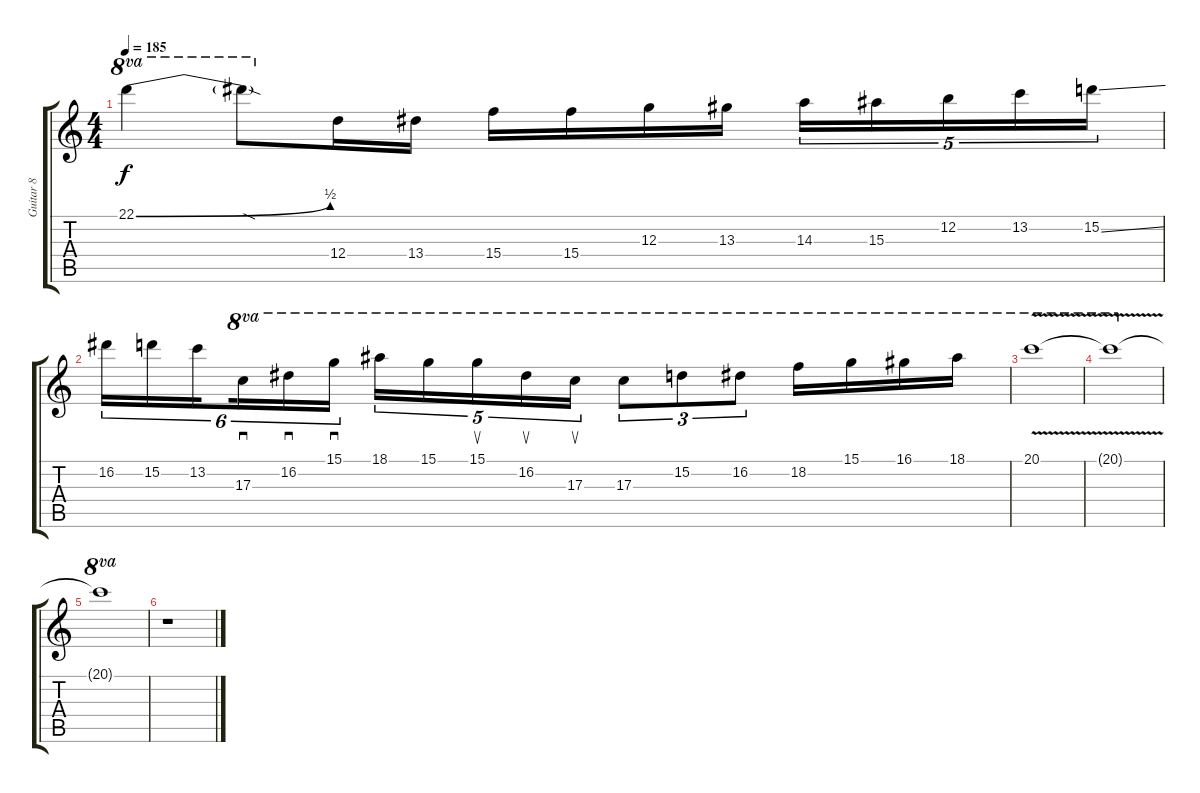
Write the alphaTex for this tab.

\track ("Guitar 8" "Guitar 8") {instrument distortionguitar}
\staff {score tabs}
\tuning (E4 B3 G3 D3 A2 E2) {hide}
\ts (4 4)
\tempo 185
\clef g2
\ks c
22.1{be (bend 0 0 60 2)}.4{ot 8va dy f} 22.1{sod t}.8{ot 8va} 12.4.16 13.4.16 15.4.16 15.4.16 12.3.16 13.3.16 14.3.16{tu (5 4)} 15.3.16{tu (5 4)} 12.2.16{tu (5 4)} 13.2.16{tu (5 4)} 15.2{ss}.16{tu (5 4)} |
16.2.16{tu (6 4)} 15.2.16{tu (6 4)} 13.2.16{tu (6 4) beam splitsecondary} 17.3.16{sd tu (6 4) ot 8va} 16.2.16{sd tu (6 4) ot 8va} 15.1.16{sd tu (6 4) ot 8va} 18.1.16{tu (5 4) ot 8va} 15.1.16{tu (5 4) ot 8va} 15.1.16{su tu (5 4) ot 8va} 16.2.16{su tu (5 4) ot 8va} 17.3.16{su tu (5 4) ot 8va} 17.3.8{tu (3 2) ot 8va} 15.2.8{tu (3 2) ot 8va} 16.2.8{tu (3 2) ot 8va} 18.2.16{ot 8va} 15.1.16{ot 8va} 16.1.16{ot 8va} 18.1.16{ot 8va} |
20.1{v}.1{ot 8va} |
20.1{t}.1{ot 8va} |
20.1{t}.1{ot 8va} |
r.1
